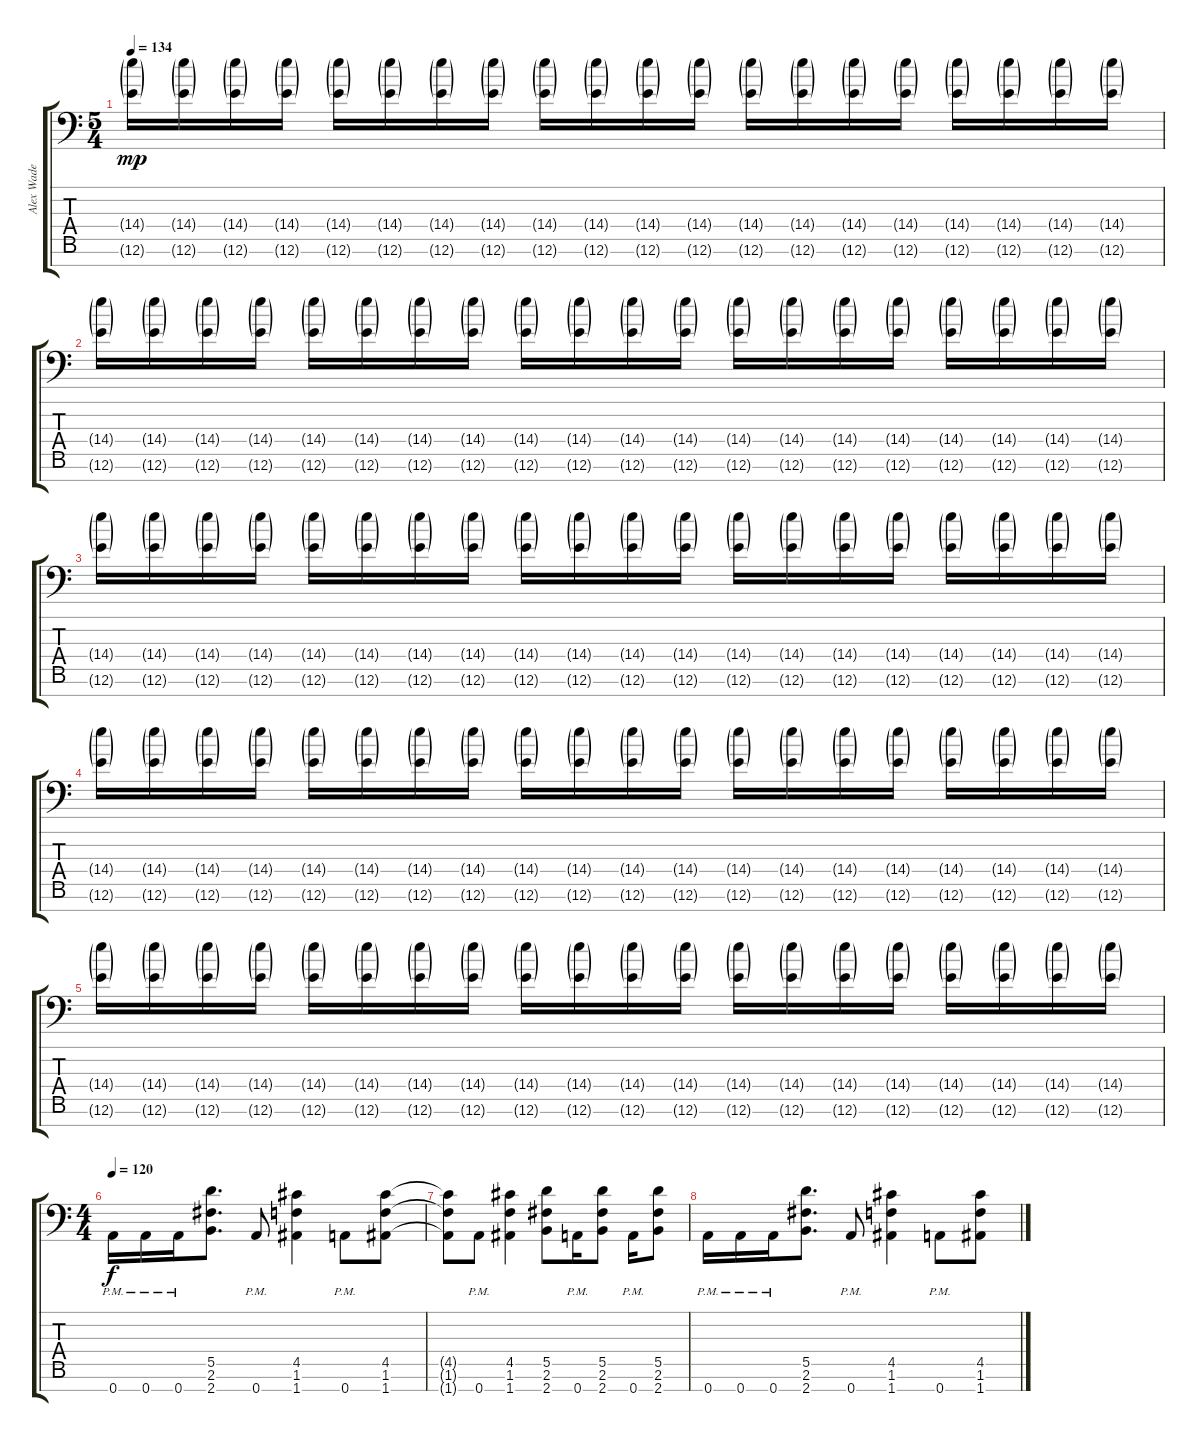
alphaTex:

\track ("Alex Wade" "Alex Wade") {instrument distortionguitar}
\staff {score tabs}
\tuning (E4 B3 G3 D3 A2 E2 A1) {hide}
\ts (5 4)
\tempo 134
\clef f4
\ks c
(14.4{g} 12.6{g}).16{dy mp} (14.4{g} 12.6{g}).16 (14.4{g} 12.6{g}).16 (14.4{g} 12.6{g}).16 (14.4{g} 12.6{g}).16 (14.4{g} 12.6{g}).16 (14.4{g} 12.6{g}).16 (14.4{g} 12.6{g}).16 (14.4{g} 12.6{g}).16 (14.4{g} 12.6{g}).16 (14.4{g} 12.6{g}).16 (14.4{g} 12.6{g}).16 (14.4{g} 12.6{g}).16 (14.4{g} 12.6{g}).16 (14.4{g} 12.6{g}).16 (14.4{g} 12.6{g}).16 (14.4{g} 12.6{g}).16 (14.4{g} 12.6{g}).16 (14.4{g} 12.6{g}).16 (14.4{g} 12.6{g}).16 |
(14.4{g} 12.6{g}).16 (14.4{g} 12.6{g}).16 (14.4{g} 12.6{g}).16 (14.4{g} 12.6{g}).16 (14.4{g} 12.6{g}).16 (14.4{g} 12.6{g}).16 (14.4{g} 12.6{g}).16 (14.4{g} 12.6{g}).16 (14.4{g} 12.6{g}).16 (14.4{g} 12.6{g}).16 (14.4{g} 12.6{g}).16 (14.4{g} 12.6{g}).16 (14.4{g} 12.6{g}).16 (14.4{g} 12.6{g}).16 (14.4{g} 12.6{g}).16 (14.4{g} 12.6{g}).16 (14.4{g} 12.6{g}).16 (14.4{g} 12.6{g}).16 (14.4{g} 12.6{g}).16 (14.4{g} 12.6{g}).16 |
(14.4{g} 12.6{g}).16 (14.4{g} 12.6{g}).16 (14.4{g} 12.6{g}).16 (14.4{g} 12.6{g}).16 (14.4{g} 12.6{g}).16 (14.4{g} 12.6{g}).16 (14.4{g} 12.6{g}).16 (14.4{g} 12.6{g}).16 (14.4{g} 12.6{g}).16 (14.4{g} 12.6{g}).16 (14.4{g} 12.6{g}).16 (14.4{g} 12.6{g}).16 (14.4{g} 12.6{g}).16 (14.4{g} 12.6{g}).16 (14.4{g} 12.6{g}).16 (14.4{g} 12.6{g}).16 (14.4{g} 12.6{g}).16 (14.4{g} 12.6{g}).16 (14.4{g} 12.6{g}).16 (14.4{g} 12.6{g}).16 |
(14.4{g} 12.6{g}).16 (14.4{g} 12.6{g}).16 (14.4{g} 12.6{g}).16 (14.4{g} 12.6{g}).16 (14.4{g} 12.6{g}).16 (14.4{g} 12.6{g}).16 (14.4{g} 12.6{g}).16 (14.4{g} 12.6{g}).16 (14.4{g} 12.6{g}).16 (14.4{g} 12.6{g}).16 (14.4{g} 12.6{g}).16 (14.4{g} 12.6{g}).16 (14.4{g} 12.6{g}).16 (14.4{g} 12.6{g}).16 (14.4{g} 12.6{g}).16 (14.4{g} 12.6{g}).16 (14.4{g} 12.6{g}).16 (14.4{g} 12.6{g}).16 (14.4{g} 12.6{g}).16 (14.4{g} 12.6{g}).16 |
(14.4{g} 12.6{g}).16 (14.4{g} 12.6{g}).16 (14.4{g} 12.6{g}).16 (14.4{g} 12.6{g}).16 (14.4{g} 12.6{g}).16 (14.4{g} 12.6{g}).16 (14.4{g} 12.6{g}).16 (14.4{g} 12.6{g}).16 (14.4{g} 12.6{g}).16 (14.4{g} 12.6{g}).16 (14.4{g} 12.6{g}).16 (14.4{g} 12.6{g}).16 (14.4{g} 12.6{g}).16 (14.4{g} 12.6{g}).16 (14.4{g} 12.6{g}).16 (14.4{g} 12.6{g}).16 (14.4{g} 12.6{g}).16 (14.4{g} 12.6{g}).16 (14.4{g} 12.6{g}).16 (14.4{g} 12.6{g}).16 |
\ts (4 4)
\tempo 120
0.7{pm}.16{dy f} 0.7{pm}.16 0.7{pm}.16 (5.5 2.6 2.7).8{d} 0.7{pm}.8 (4.5 1.6 1.7).4 0.7{pm}.8 (4.5 1.6 1.7).8 |
(4.5{t} 1.6{t} 1.7{t}).8 0.7{pm}.8 (4.5 1.6 1.7).4 (5.5 2.6 2.7).8 0.7{pm}.16 (5.5 2.6 2.7).8 0.7{pm}.16 (5.5 2.6 2.7).8 |
0.7{pm}.16 0.7{pm}.16 0.7{pm}.16 (5.5 2.6 2.7).8{d} 0.7{pm}.8 (4.5 1.6 1.7).4 0.7{pm}.8 (4.5 1.6 1.7).8
